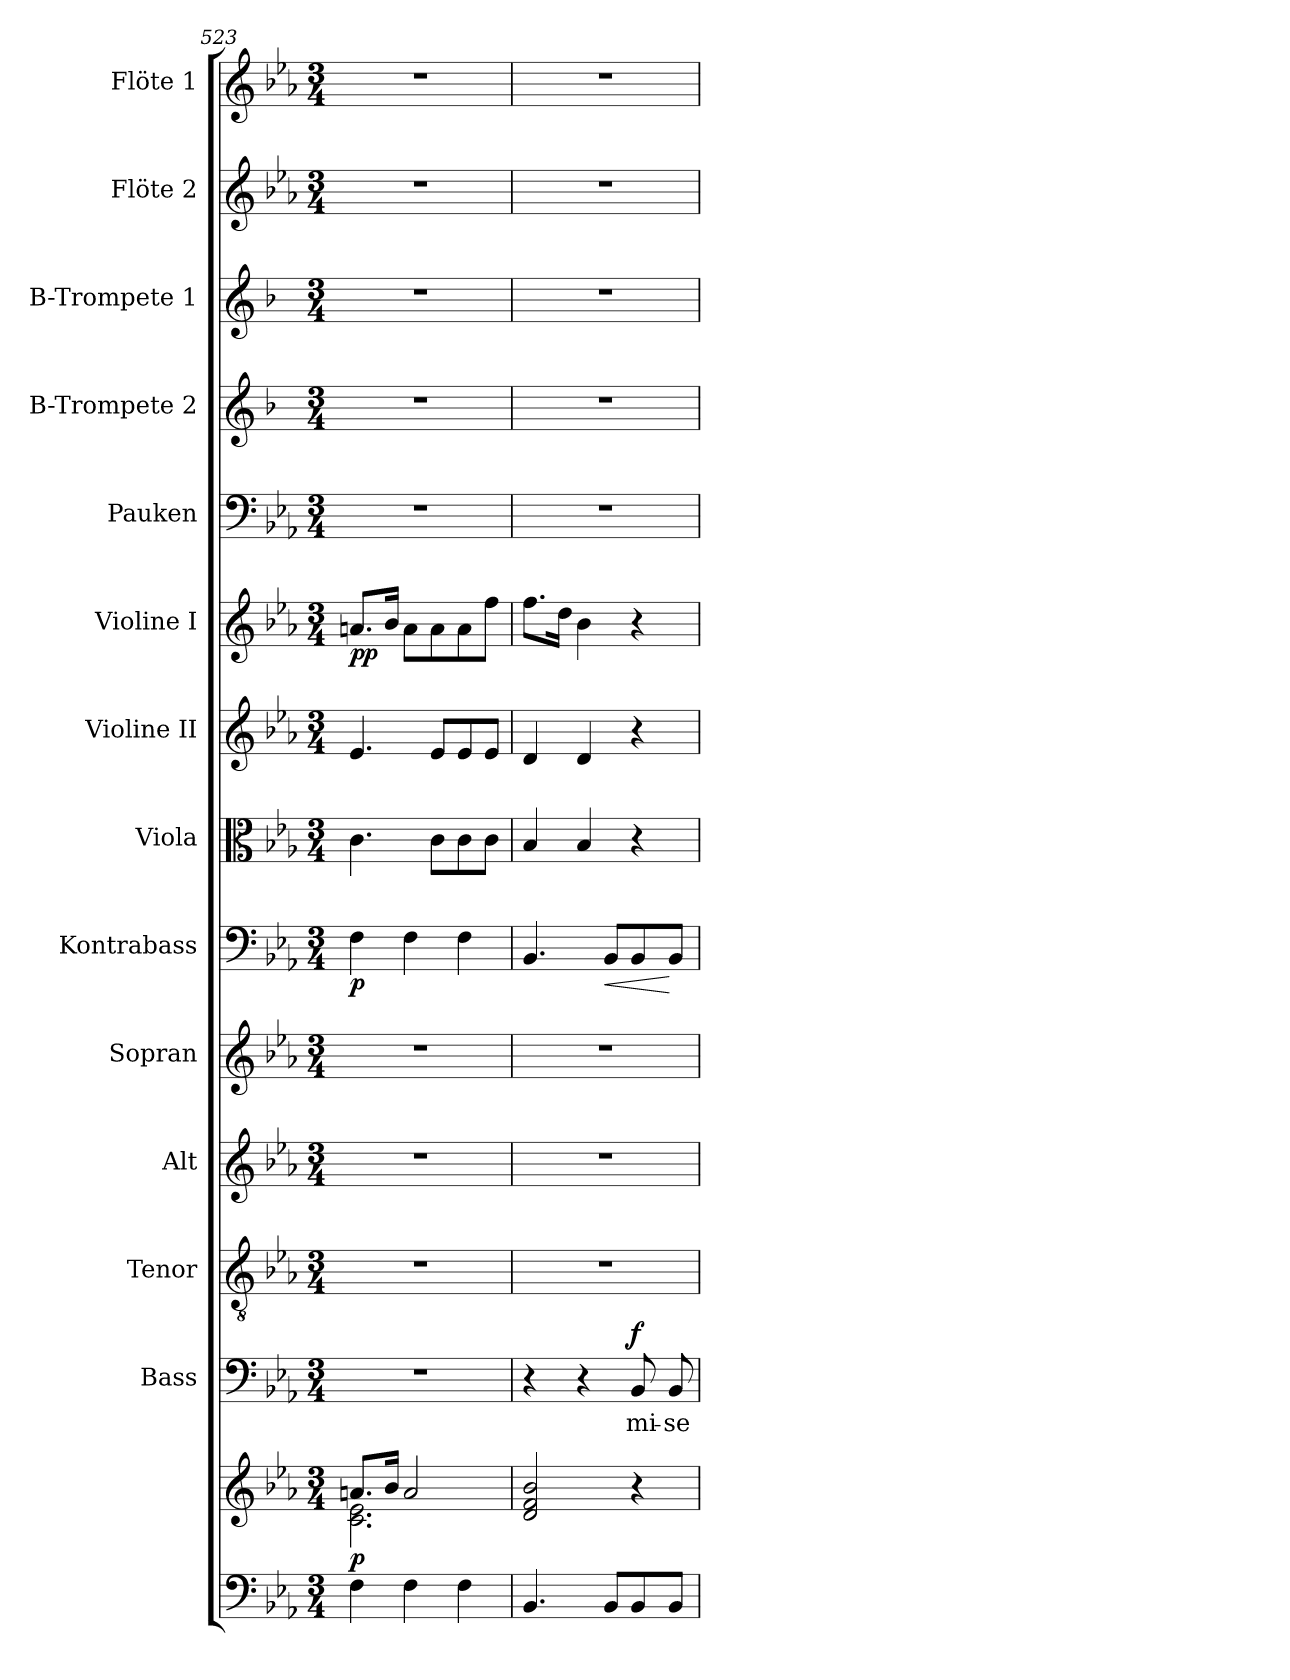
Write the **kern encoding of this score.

**kern	**kern	**dynam	**kern	**text	**dynam	**kern	**kern	**kern	**kern	**dynam	**kern	**kern	**kern	**dynam	**kern	**kern	**kern	**kern	**kern
*part14	*part14	*part14	*part13	*part13	*part13	*part12	*part11	*part10	*part9	*part9	*part8	*part7	*part6	*part6	*part5	*part4	*part3	*part2	*part1
*staff15	*staff14	*staff14/15	*staff13	*staff13	*staff13	*staff12	*staff11	*staff10	*staff9	*staff9	*staff8	*staff7	*staff6	*staff6	*staff5	*staff4	*staff3	*staff2	*staff1
*	*	*	*I"Bass	*	*	*I"Tenor	*I"Alt	*I"Sopran	*I"Kontrabass	*	*I"Viola	*I"Violine II	*I"Violine I	*	*I"Pauken	*I"B-Trompete 2	*I"B-Trompete 1	*I"Flöte 2	*I"Flöte 1
*	*	*	*I'B.	*	*	*I'T.	*I'A.	*I'S.	*I'Kb.	*	*I'Vla.	*I'Vl. II	*I'Vl. I	*	*I'Pk.	*I'B Trp. 2	*I'B Trp. 1	*I'Fl. 2	*I'Fl. 1
*clefF4	*clefG2	*	*clefF4	*	*	*clefGv2	*clefG2	*clefG2	*clefF4	*	*clefC3	*clefG2	*clefG2	*	*clefF4	*clefG2	*clefG2	*clefG2	*clefG2
*	*	*	*	*	*	*	*	*	*ITrd7c12	*	*	*	*	*	*	*ITrd1c2	*ITrd1c2	*	*
*k[b-e-a-]	*k[b-e-a-]	*	*k[b-e-a-]	*	*	*k[b-e-a-]	*k[b-e-a-]	*k[b-e-a-]	*k[b-e-a-]	*	*k[b-e-a-]	*k[b-e-a-]	*k[b-e-a-]	*	*k[b-e-a-]	*k[b-e-a-]	*k[b-e-a-]	*k[b-e-a-]	*k[b-e-a-]
*E-:	*E-:	*	*E-:	*	*	*E-:	*E-:	*E-:	*E-:	*	*E-:	*E-:	*E-:	*	*E-:	*E-:	*E-:	*E-:	*E-:
*M3/4	*M3/4	*	*M3/4	*	*	*M3/4	*M3/4	*M3/4	*M3/4	*	*M3/4	*M3/4	*M3/4	*	*M3/4	*M3/4	*M3/4	*M3/4	*M3/4
=523	=523	=523	=523	=523	=523	=523	=523	=523	=523	=523	=523	=523	=523	=523	=523	=523	=523	=523	=523
*	*^	*	*	*	*	*	*	*	*	*	*	*	*	*	*	*	*	*	*
!	!	!	!LO:DY:a=2	!	!	!	!	!	!	!	!LO:DY:b	!	!	!	!LO:DY:b	!	!	!	!	!
4F\	8.an/L	2.c\ 2.e-\	p	2.r	.	.	2.r	2.r	2.r	4FF\	p	4.c\	4.e-/	8.an/L	pp	2.r	2.r	2.r	2.r	2.r
.	16b-/Jk	.	.	.	.	.	.	.	.	.	.	.	.	16b-/Jk	.	.	.	.	.	.
4F\	2a/	.	.	.	.	.	.	.	.	4FF\	.	.	.	8a\L	.	.	.	.	.	.
.	.	.	.	.	.	.	.	.	.	.	.	8c\L	8e-/L	8a\	.	.	.	.	.	.
4F\	.	.	.	.	.	.	.	.	.	4FF\	.	8c\	8e-/	8a\	.	.	.	.	.	.
.	.	.	.	.	.	.	.	.	.	.	.	8c\J	8e-/J	8ff\J	.	.	.	.	.	.
*	*v	*v	*	*	*	*	*	*	*	*	*	*	*	*	*	*	*	*	*	*
!!LO:PB:g=z
=524	=524	=524	=524	=524	=524	=524	=524	=524	=524	=524	=524	=524	=524	=524	=524	=524	=524	=524	=524
4.BB-/	2d/ 2f/ 2b-/	.	4r	.	.	2.r	2.r	2.r	4.BBB-/	.	4B-/	4d/	8.ff\L	.	2.r	2.r	2.r	2.r	2.r
.	.	.	.	.	.	.	.	.	.	.	.	.	16dd\Jk	.	.	.	.	.	.
.	.	.	4r	.	.	.	.	.	.	.	4B-/	4d/	4b-\	.	.	.	.	.	.
!	!	!	!	!	!	!	!	!	!	!LO:HP:b	!	!	!	!	!	!	!	!	!
8BB-/L	.	.	.	.	.	.	.	.	8BBB-/L	<	.	.	.	.	.	.	.	.	.
!	!	!	!	!LO:LY:b	!LO:DY:a	!	!	!	!	!	!	!	!	!	!	!	!	!	!
8BB-/	4r	.	8BB-/	mi-	f	.	.	.	8BBB-/	.	4r	4r	4r	.	.	.	.	.	.
!	!	!	!	!LO:LY:b	!	!	!	!	!	!	!	!	!	!	!	!	!	!	!
8BB-/J	.	.	8BB-/	-se-	.	.	.	.	8BBB-/J	[	.	.	.	.	.	.	.	.	.
=	=	=	=	=	=	=	=	=	=	=	=	=	=	=	=	=	=	=	=
*-	*-	*-	*-	*-	*-	*-	*-	*-	*-	*-	*-	*-	*-	*-	*-	*-	*-	*-	*-
